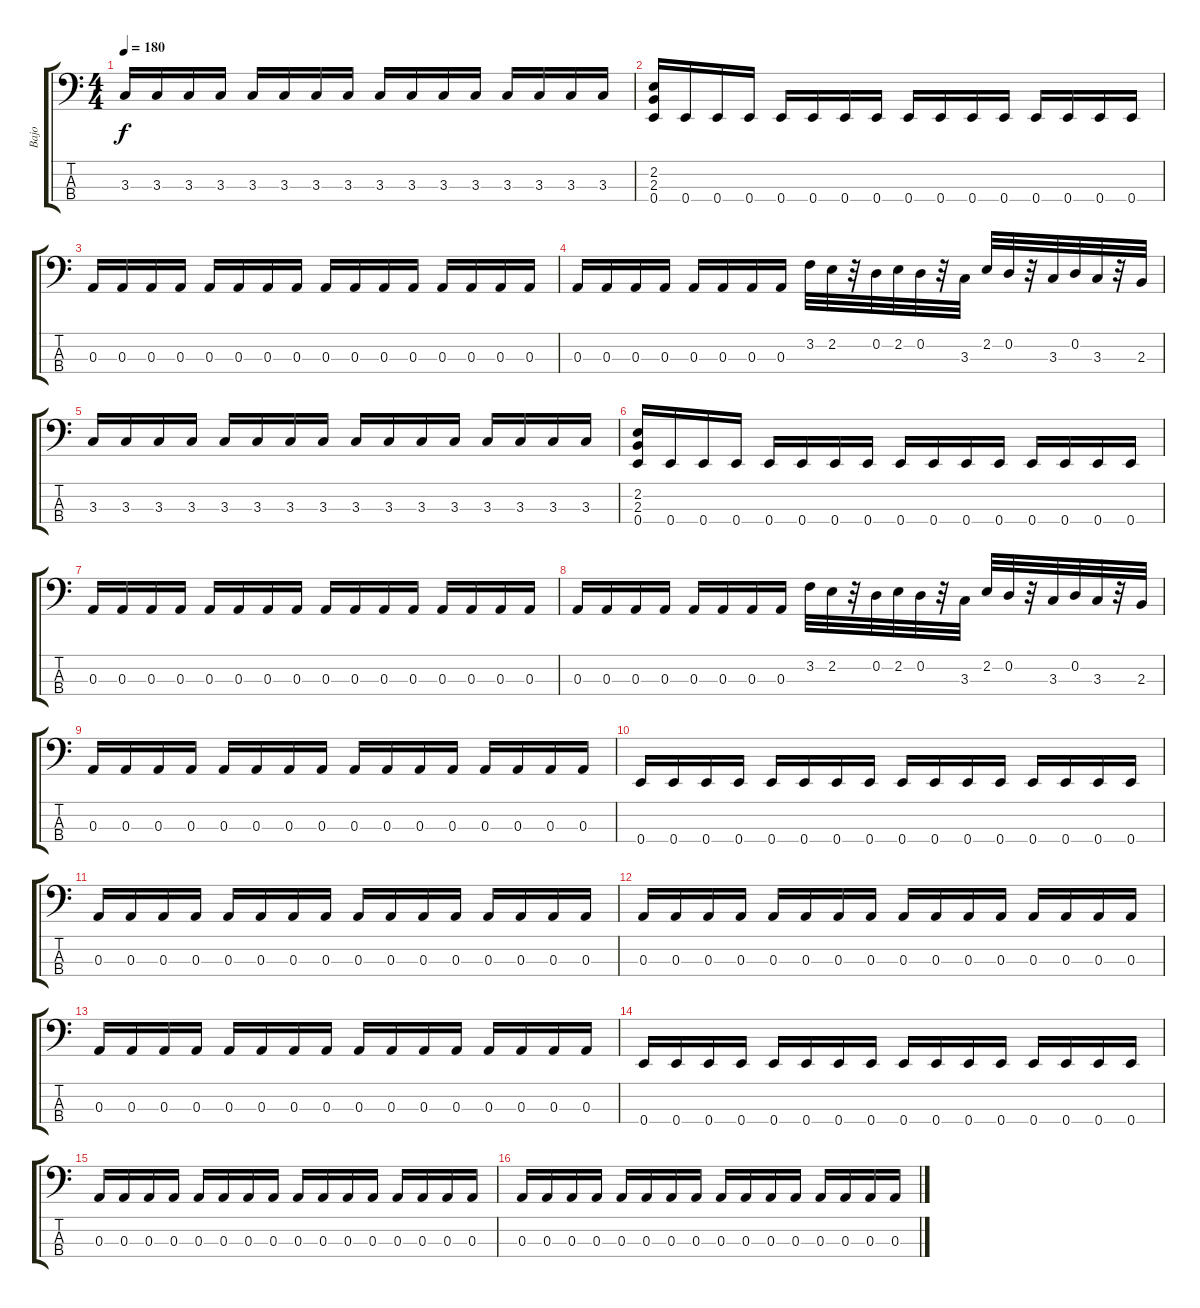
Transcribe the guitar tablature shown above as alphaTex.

\track ("Bajo" "Bajo") {instrument electricbassfinger}
\staff {score tabs}
\tuning (G2 D2 A1 E1) {hide}
\ts (4 4)
\tempo 180
\clef f4
\ks c
3.3.16{dy f} 3.3.16 3.3.16 3.3.16 3.3.16 3.3.16 3.3.16 3.3.16 3.3.16 3.3.16 3.3.16 3.3.16 3.3.16 3.3.16 3.3.16 3.3.16 |
(2.2 2.3 0.4).16 0.4.16 0.4.16 0.4.16 0.4.16 0.4.16 0.4.16 0.4.16 0.4.16 0.4.16 0.4.16 0.4.16 0.4.16 0.4.16 0.4.16 0.4.16 |
0.3.16 0.3.16 0.3.16 0.3.16 0.3.16 0.3.16 0.3.16 0.3.16 0.3.16 0.3.16 0.3.16 0.3.16 0.3.16 0.3.16 0.3.16 0.3.16 |
0.3.16 0.3.16 0.3.16 0.3.16 0.3.16 0.3.16 0.3.16 0.3.16 3.2.32 2.2.32 r.32 0.2.32 2.2.32 0.2.32 r.32 3.3.32 2.2.32 0.2.32 r.32 3.3.32 0.2.32 3.3.32 r.32 2.3.32 |
3.3.16 3.3.16 3.3.16 3.3.16 3.3.16 3.3.16 3.3.16 3.3.16 3.3.16 3.3.16 3.3.16 3.3.16 3.3.16 3.3.16 3.3.16 3.3.16 |
(2.2 2.3 0.4).16 0.4.16 0.4.16 0.4.16 0.4.16 0.4.16 0.4.16 0.4.16 0.4.16 0.4.16 0.4.16 0.4.16 0.4.16 0.4.16 0.4.16 0.4.16 |
0.3.16 0.3.16 0.3.16 0.3.16 0.3.16 0.3.16 0.3.16 0.3.16 0.3.16 0.3.16 0.3.16 0.3.16 0.3.16 0.3.16 0.3.16 0.3.16 |
0.3.16 0.3.16 0.3.16 0.3.16 0.3.16 0.3.16 0.3.16 0.3.16 3.2.32 2.2.32 r.32 0.2.32 2.2.32 0.2.32 r.32 3.3.32 2.2.32 0.2.32 r.32 3.3.32 0.2.32 3.3.32 r.32 2.3.32 |
0.3.16 0.3.16 0.3.16 0.3.16 0.3.16 0.3.16 0.3.16 0.3.16 0.3.16 0.3.16 0.3.16 0.3.16 0.3.16 0.3.16 0.3.16 0.3.16 |
0.4.16 0.4.16 0.4.16 0.4.16 0.4.16 0.4.16 0.4.16 0.4.16 0.4.16 0.4.16 0.4.16 0.4.16 0.4.16 0.4.16 0.4.16 0.4.16 |
0.3.16 0.3.16 0.3.16 0.3.16 0.3.16 0.3.16 0.3.16 0.3.16 0.3.16 0.3.16 0.3.16 0.3.16 0.3.16 0.3.16 0.3.16 0.3.16 |
0.3.16 0.3.16 0.3.16 0.3.16 0.3.16 0.3.16 0.3.16 0.3.16 0.3.16 0.3.16 0.3.16 0.3.16 0.3.16 0.3.16 0.3.16 0.3.16 |
0.3.16 0.3.16 0.3.16 0.3.16 0.3.16 0.3.16 0.3.16 0.3.16 0.3.16 0.3.16 0.3.16 0.3.16 0.3.16 0.3.16 0.3.16 0.3.16 |
0.4.16 0.4.16 0.4.16 0.4.16 0.4.16 0.4.16 0.4.16 0.4.16 0.4.16 0.4.16 0.4.16 0.4.16 0.4.16 0.4.16 0.4.16 0.4.16 |
0.3.16 0.3.16 0.3.16 0.3.16 0.3.16 0.3.16 0.3.16 0.3.16 0.3.16 0.3.16 0.3.16 0.3.16 0.3.16 0.3.16 0.3.16 0.3.16 |
0.3.16 0.3.16 0.3.16 0.3.16 0.3.16 0.3.16 0.3.16 0.3.16 0.3.16 0.3.16 0.3.16 0.3.16 0.3.16 0.3.16 0.3.16 0.3.16
